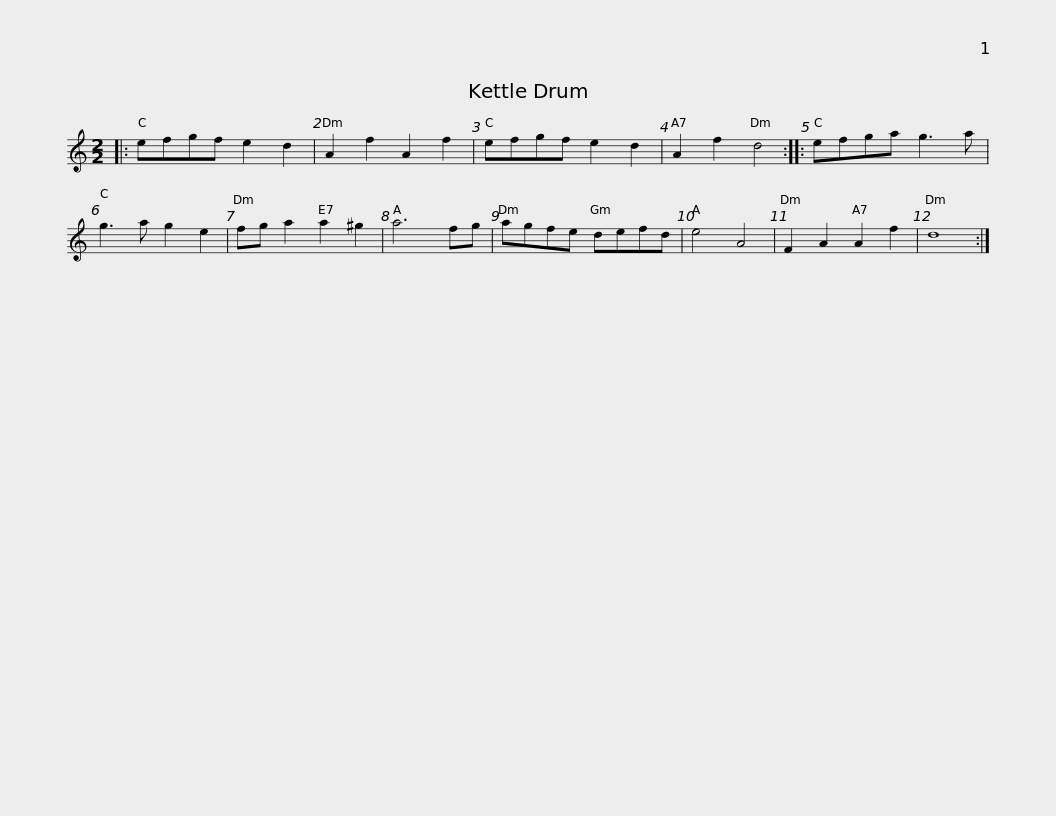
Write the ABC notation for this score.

X:1
L:1/8
M:2/2
I:linebreak $
K:C
V:1 treble
V:1
|: efgf e2 d2 | A2 f2 A2 f2 | efgf e2 d2 | A2 f2 d4 :: efga g3 a | %5
 g3 a g2 e2 | fg a2 a2 ^g2 |$ a6 fg | agfe defd | e4 A4 | %10
 F2 A2 A2 f2 | d8 :| %12
